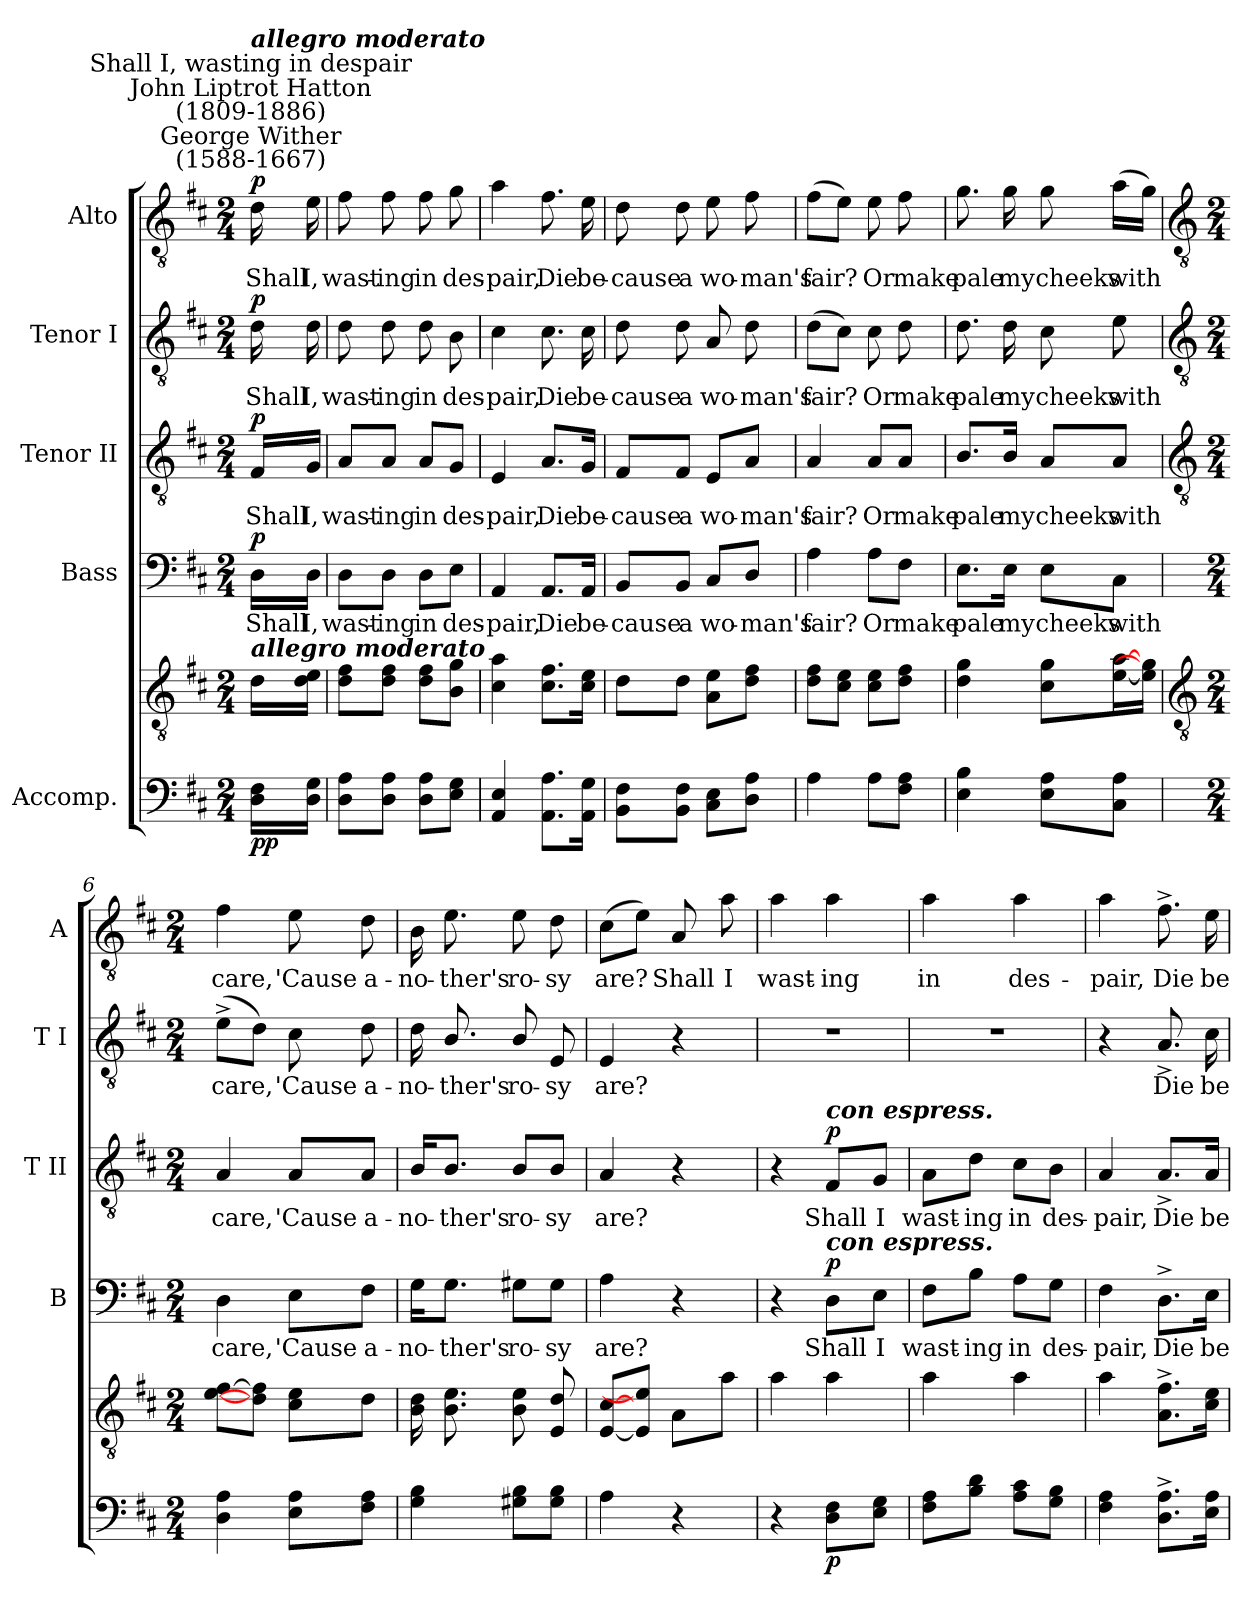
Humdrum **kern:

**kern	**kern	**dynam	**kern	**text	**dynam	**kern	**text	**dynam	**kern	**text	**dynam	**kern	**text	**dynam
*part5	*part5	*part5	*part4	*part4	*part4	*part3	*part3	*part3	*part2	*part2	*part2	*part1	*part1	*part1
*staff6	*staff5	*staff5/6	*staff4	*staff4	*staff4	*staff3	*staff3	*staff3	*staff2	*staff2	*staff2	*staff1	*staff1	*staff1
*I"Accomp.	*	*	*I"Bass	*	*	*I"Tenor II	*	*	*I"Tenor I	*	*	*I"Alto	*	*
*	*	*	*I'B	*	*	*I'T II	*	*	*I'T I	*	*	*I'A	*	*
*clefF4	*clefGv2	*	*clefF4	*	*	*clefGv2	*	*	*clefGv2	*	*	*clefGv2	*	*
*k[f#c#]	*k[f#c#]	*	*k[f#c#]	*	*	*k[f#c#]	*	*	*k[f#c#]	*	*	*k[f#c#]	*	*
*D:	*D:	*	*D:	*	*	*D:	*	*	*D:	*	*	*D:	*	*
*M2/4	*M2/4	*	*M2/4	*	*	*M2/4	*	*	*M2/4	*	*	*M2/4	*	*
*MM66	*MM66	*	*MM66	*	*	*MM66	*	*	*MM66	*	*	*MM66	*	*
=	=	=	=	=	=	=	=	=	=	=	=	=	=	=
!	!	!	!	!	!	!	!	!	!	!	!	!LO:TX:a:cj:t=George Wither\n(1588-1667)	!	!
!	!	!	!	!	!	!	!	!	!	!	!	!LO:TX:a:cj:t=John Liptrot Hatton\n(1809-1886)	!	!
!	!	!	!	!	!	!	!	!	!	!	!	!LO:TX:a:cj:t=Shall I, wasting in despair	!	!
!	!	!	!	!	!	!	!	!	!	!	!	!LO:TX:a:Bi:t=allegro moderato	!	!
!	!LO:TX:a:Bi:t=allegro moderato	!	!	!	!	!	!	!	!	!	!	!	!	!
!	!	!LO:DY:b=2	!	!LO:LY:b	!	!	!LO:LY:b	!	!	!LO:LY:b	!	!	!LO:LY:b	!
!	!	!LO:DY:n=1:b	!	!	!LO:DY:b	!	!	!LO:DY:b	!	!	!LO:DY:b	!	!	!LO:DY:b
16D 16F#LL	16dLL	p p	16D\LL	Shall	p	16F#/LL	Shall	p	16d	Shall	p	16d	Shall	p
!	!	!	!	!LO:LY:b	!	!	!LO:LY:b	!	!	!LO:LY:b	!	!	!LO:LY:b	!
16D 16GJJ	16d 16eJJ	.	16D\JJ	I,	.	16G/JJ	I,	.	16d	I,	.	16e	I,	.
=1	=1	=1	=1	=1	=1	=1	=1	=1	=1	=1	=1	=1	=1	=1
!	!	!	!	!LO:LY:b	!	!	!LO:LY:b	!	!	!LO:LY:b	!	!	!LO:LY:b	!
8D 8AL	8d 8f#L	.	8D\L	wast-	.	8A/L	wast-	.	8d	wast-	.	8f#	wast-	.
!	!	!	!	!LO:LY:b	!	!	!LO:LY:b	!	!	!LO:LY:b	!	!	!LO:LY:b	!
8D 8AJ	8d 8f#J	.	8D\J	-ing	.	8A/J	-ing	.	8d	-ing	.	8f#	-ing	.
!	!	!	!	!LO:LY:b	!	!	!LO:LY:b	!	!	!LO:LY:b	!	!	!LO:LY:b	!
8D 8AL	8d 8f#L	.	8D\L	in	.	8A/L	in	.	8d	in	.	8f#	in	.
!	!	!	!	!LO:LY:b	!	!	!LO:LY:b	!	!	!LO:LY:b	!	!	!LO:LY:b	!
8E 8GJ	8B 8gJ	.	8E\J	des-	.	8G/J	des-	.	8B	des-	.	8g	des-	.
=2	=2	=2	=2	=2	=2	=2	=2	=2	=2	=2	=2	=2	=2	=2
!	!	!	!	!LO:LY:b	!	!	!LO:LY:b	!	!	!LO:LY:b	!	!	!LO:LY:b	!
4AA 4E	4c# 4a	.	4AA	-pair,	.	4E	-pair,	.	4c#	-pair,	.	4a	-pair,	.
!	!	!	!	!LO:LY:b	!	!	!LO:LY:b	!	!	!LO:LY:b	!	!	!LO:LY:b	!
8.AA 8.AL	8.c# 8.f#L	.	8.AA/L	Die	.	8.A/L	Die	.	8.c#	Die	.	8.f#	Die	.
!	!	!	!	!LO:LY:b	!	!	!LO:LY:b	!	!	!LO:LY:b	!	!	!LO:LY:b	!
16AA 16GJ	16c# 16eJ	.	16AA/Jk	be-	.	16G/Jk	be-	.	16c#	be-	.	16e	be-	.
=3	=3	=3	=3	=3	=3	=3	=3	=3	=3	=3	=3	=3	=3	=3
!	!	!	!	!LO:LY:b	!	!	!LO:LY:b	!	!	!LO:LY:b	!	!	!LO:LY:b	!
8BB 8F#L	8dL	.	8BB/L	-cause	.	8F#/L	-cause	.	8d	-cause	.	8d	-cause	.
!	!	!	!	!LO:LY:b	!	!	!LO:LY:b	!	!	!LO:LY:b	!	!	!LO:LY:b	!
8BB 8F#J	8dJ	.	8BB/J	a	.	8F#/J	a	.	8d	a	.	8d	a	.
!	!	!	!	!LO:LY:b	!	!	!LO:LY:b	!	!	!LO:LY:b	!	!	!LO:LY:b	!
8C# 8EL	8A 8eL	.	8C#/L	wo-	.	8E/L	wo-	.	8A	wo-	.	8e	wo-	.
!	!	!	!	!LO:LY:b	!	!	!LO:LY:b	!	!	!LO:LY:b	!	!	!LO:LY:b	!
8D 8AJ	8d 8f#J	.	8D/J	-man's	.	8A/J	-man's	.	8d	-man's	.	8f#	-man's	.
=4	=4	=4	=4	=4	=4	=4	=4	=4	=4	=4	=4	=4	=4	=4
!	!	!	!	!LO:LY:b	!	!	!LO:LY:b	!	!	!LO:LY:b	!	!	!LO:LY:b	!
4A	8d 8f#L	.	4A	fair?	.	4A	fair?	.	(>8dL	fair?	.	(>8f#L	fair?	.
.	8c# 8eJ	.	.	.	.	.	.	.	8c#J)	.	.	8eJ)	.	.
!	!	!	!	!LO:LY:b	!	!	!LO:LY:b	!	!	!LO:LY:b	!	!	!LO:LY:b	!
8AL	8c# 8eL	.	8A\L	Or	.	8A/L	Or	.	8c#	Or	.	8e	Or	.
!	!	!	!	!LO:LY:b	!	!	!LO:LY:b	!	!	!LO:LY:b	!	!	!LO:LY:b	!
8F# 8AJ	8d 8f#J	.	8F#\J	make	.	8A/J	make	.	8d	make	.	8f#	make	.
=5	=5	=5	=5	=5	=5	=5	=5	=5	=5	=5	=5	=5	=5	=5
!	!	!	!	!LO:LY:b	!	!	!LO:LY:b	!	!	!LO:LY:b	!	!	!LO:LY:b	!
4E 4B	4d 4g	.	8.E\L	pale	.	8.B/L	pale	.	8.d	pale	.	8.g	pale	.
!	!	!	!	!LO:LY:b	!	!	!LO:LY:b	!	!	!LO:LY:b	!	!	!LO:LY:b	!
.	.	.	16E\Jk	my	.	16B/Jk	my	.	16d	my	.	16g	my	.
!	!	!	!	!LO:LY:b	!	!	!LO:LY:b	!	!	!LO:LY:b	!	!	!LO:LY:b	!
8E 8AL	8c# 8gL	.	8E\L	cheeks	.	8A/L	cheeks	.	8c#	cheeks	.	8g	cheeks	.
!	!	!	!	!LO:LY:b	!	!	!LO:LY:b	!	!	!LO:LY:b	!	!	!LO:LY:b	!
8C# 8AJ	[16e [16aL	.	8C#\J	with	.	8A/J	with	.	8e	with	.	(>16aLL	with	.
.	16e] 16g]JJ	.	.	.	.	.	.	.	.	.	.	16gJJ)	.	.
!!LO:LB:g=z
=6	=6	=6	=6	=6	=6	=6	=6	=6	=6	=6	=6	=6	=6	=6
*	*clefGv2	*	*	*	*	*clefGv2	*	*	*clefGv2	*	*	*clefGv2	*	*
*M2/4	*M2/4	*	*M2/4	*	*	*M2/4	*	*	*M2/4	*	*	*M2/4	*	*
!	!	!	!	!LO:LY:b	!	!	!LO:LY:b	!	!	!LO:LY:b	!	!	!LO:LY:b	!
4D 4A	[8e [8f#L	.	4D	care,	.	4A	care,	.	(>8e^L	care,	.	4f#	care,	.
.	8d] 8f#]J	.	.	.	.	.	.	.	8dJ)	.	.	.	.	.
!	!	!	!	!LO:LY:b	!	!	!LO:LY:b	!	!	!LO:LY:b	!	!	!LO:LY:b	!
8E 8AL	8c# 8eL	.	8E\L	'Cause	.	8A/L	'Cause	.	8c#	'Cause	.	8e	'Cause	.
!	!	!	!	!LO:LY:b	!	!	!LO:LY:b	!	!	!LO:LY:b	!	!	!LO:LY:b	!
8F# 8AJ	8dJ	.	8F#\J	a-	.	8A/J	a-	.	8d	a-	.	8d	a-	.
=7	=7	=7	=7	=7	=7	=7	=7	=7	=7	=7	=7	=7	=7	=7
!	!	!	!	!LO:LY:b	!	!	!LO:LY:b	!	!	!LO:LY:b	!	!	!LO:LY:b	!
4G 4B	16B 16dLL	.	16G\KL	-no-	.	16B/KL	-no-	.	16d	-no-	.	16B	-no-	.
!	!	!	!	!LO:LY:b	!	!	!LO:LY:b	!	!	!LO:LY:b	!	!	!LO:LY:b	!
.	8.B 8.eJ	.	8.G\J	-ther's	.	8.B/J	-ther's	.	8.B/	-ther's	.	8.e	-ther's	.
!	!	!	!	!LO:LY:b	!	!	!LO:LY:b	!	!	!LO:LY:b	!	!	!LO:LY:b	!
8G#X 8BL	8B 8eL	.	8G#X\L	ro-	.	8B/L	ro-	.	8B/	ro-	.	8e	ro-	.
!	!	!	!	!LO:LY:b	!	!	!LO:LY:b	!	!	!LO:LY:b	!	!	!LO:LY:b	!
8G# 8BJ	8E 8dJ	.	8G#\J	-sy	.	8B/J	-sy	.	8E	-sy	.	8d	-sy	.
=8	=8	=8	=8	=8	=8	=8	=8	=8	=8	=8	=8	=8	=8	=8
!	!	!	!	!LO:LY:b	!	!	!LO:LY:b	!	!	!LO:LY:b	!	!	!LO:LY:b	!
4A	[8E [8c#L	.	4A	are?	.	4A	are?	.	4E	are?	.	(>8c#L	are?	.
.	8E] 8e]J	.	.	.	.	.	.	.	.	.	.	8eJ)	.	.
!	!	!	!	!	!	!	!	!	!	!	!	!	!LO:LY:b	!
4r	8AL	.	4r	.	.	4r	.	.	4r	.	.	8A	Shall	.
!	!	!	!	!	!	!	!	!	!	!	!	!	!LO:LY:b	!
.	8aJ	.	.	.	.	.	.	.	.	.	.	8a	I	.
=9	=9	=9	=9	=9	=9	=9	=9	=9	=9	=9	=9	=9	=9	=9
!	!	!	!	!	!	!	!	!	!LO:N:vis=1	!	!	!	!LO:LY:b	!
4r	4a	.	4r	.	.	4r	.	.	2r	.	.	4a	wast-	.
!	!	!	!	!	!	!LO:TX:a:Bi:t=con espress.	!	!	!	!	!	!	!	!
!	!	!	!LO:TX:a:Bi:t=con espress.	!	!	!	!	!	!	!	!	!	!	!
!	!	!LO:DY:b=2	!	!LO:LY:b	!LO:DY:b	!	!LO:LY:b	!LO:DY:b	!	!	!	!	!LO:LY:b	!
8D 8F#L	4a	p	8D\L	Shall	p	8F#/L	Shall	p	.	.	.	4a	-ing	.
!	!	!	!	!LO:LY:b	!	!	!LO:LY:b	!	!	!	!	!	!	!
8E 8GJ	.	.	8E\J	I	.	8G/J	I	.	.	.	.	.	.	.
=10	=10	=10	=10	=10	=10	=10	=10	=10	=10	=10	=10	=10	=10	=10
!	!	!	!	!LO:LY:b	!	!	!LO:LY:b	!	!LO:N:vis=1	!	!	!	!LO:LY:b	!
8F# 8AL	4a	.	8F#\L	wast-	.	8A\L	wast-	.	2r	.	.	4a	in	.
!	!	!	!	!LO:LY:b	!	!	!LO:LY:b	!	!	!	!	!	!	!
8B 8dJ	.	.	8B\J	-ing	.	8d\J	-ing	.	.	.	.	.	.	.
!	!	!	!	!LO:LY:b	!	!	!LO:LY:b	!	!	!	!	!	!LO:LY:b	!
8A 8c#L	4a	.	8A\L	in	.	8c#\L	in	.	.	.	.	4a	des-	.
!	!	!	!	!LO:LY:b	!	!	!LO:LY:b	!	!	!	!	!	!	!
8G 8BJ	.	.	8G\J	des-	.	8B\J	des-	.	.	.	.	.	.	.
=11	=11	=11	=11	=11	=11	=11	=11	=11	=11	=11	=11	=11	=11	=11
!	!	!	!	!LO:LY:b	!	!	!LO:LY:b	!	!	!	!	!	!LO:LY:b	!
4F# 4A	4a	.	4F#	-pair,	.	4A	-pair,	.	4r	.	.	4a	-pair,	.
!	!	!	!	!LO:LY:b	!	!	!LO:LY:b	!	!	!LO:LY:b	!	!	!LO:LY:b	!
8.D^ 8.A^L	8.A^ 8.f#^L	.	8.D^\L	Die	.	8.A^/L	Die	.	8.A^	Die	.	8.f#^	Die	.
!	!	!	!	!LO:LY:b	!	!	!LO:LY:b	!	!	!LO:LY:b	!	!	!LO:LY:b	!
16E 16AJ	16c# 16eJ	.	16E\Jk	be-	.	16A/Jk	be-	.	16c#	be-	.	16e	be-	.
=	=	=	=	=	=	=	=	=	=	=	=	=	=	=
*-	*-	*-	*-	*-	*-	*-	*-	*-	*-	*-	*-	*-	*-	*-
